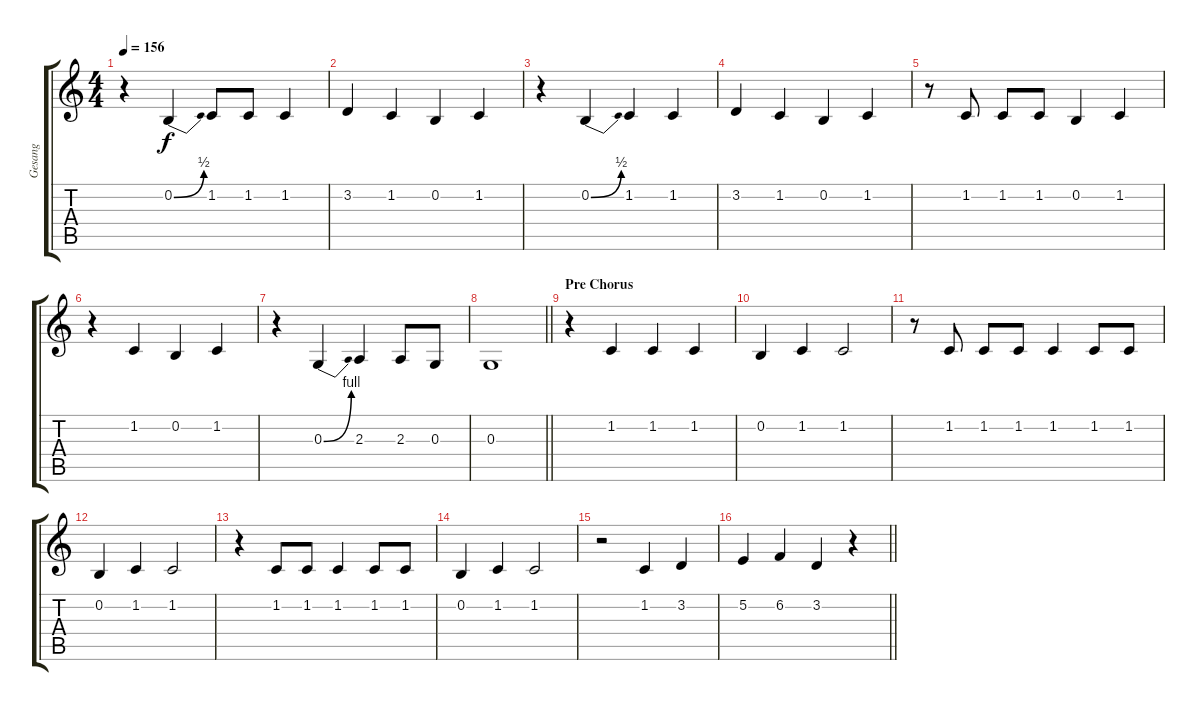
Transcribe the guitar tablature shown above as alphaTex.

\track ("Gesang" "Gesang") {instrument lead2sawtooth}
\staff {score tabs}
\tuning (E4 B3 G3 D3 A2 E2) {hide}
\ts (4 4)
\tempo 156
\clef g2
\ks c
r.4{dy f} 0.2{be (bend 0 0 60 2)}.4 1.2.8 1.2.8 1.2.4 |
3.2.4 1.2.4 0.2.4 1.2.4 |
r.4 0.2{be (bend 0 0 60 2)}.4 1.2.4 1.2.4 |
3.2.4 1.2.4 0.2.4 1.2.4 |
r.8 1.2.8 1.2.8 1.2.8 0.2.4 1.2.4 |
r.4 1.2.4 0.2.4 1.2.4 |
r.4 0.3{be (bend 0 0 60 4)}.4 2.3.4 2.3.8 0.3.8 |
\barLineRight lightlight
0.3.1 |
\section ("" "Pre Chorus")
r.4 1.2.4 1.2.4 1.2.4 |
0.2.4 1.2.4 1.2.2 |
r.8 1.2.8 1.2.8 1.2.8 1.2.4 1.2.8 1.2.8 |
0.2.4 1.2.4 1.2.2 |
r.4 1.2.8 1.2.8 1.2.4 1.2.8 1.2.8 |
0.2.4 1.2.4 1.2.2 |
r.2 1.2.4 3.2.4 |
\barLineRight lightlight
5.2.4 6.2.4 3.2.4 r.4
